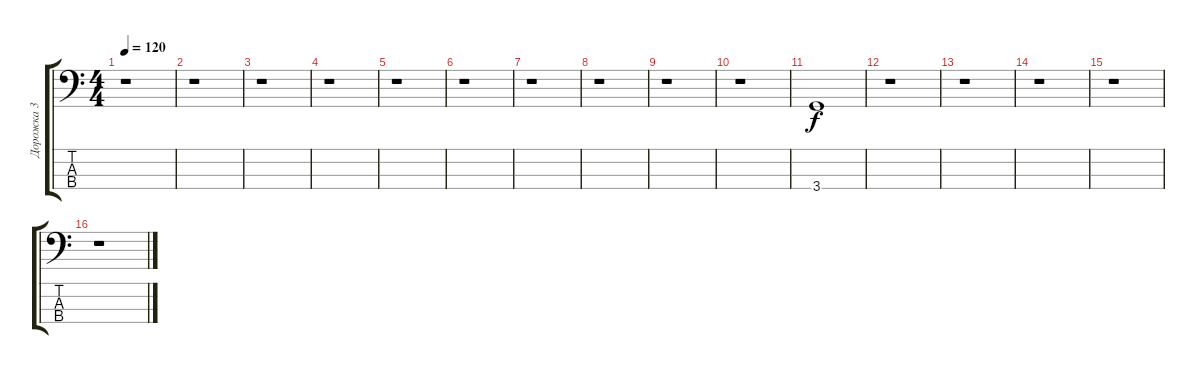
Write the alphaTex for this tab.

\track ("Дорожка 3" "Дорожка 3") {instrument electricbassfinger}
\staff {score tabs}
\tuning (G2 D2 A1 E1) {hide}
\ts (4 4)
\tempo 120
\clef f4
\ks c
r.1{dy f} |
r.1 |
r.1 |
r.1 |
r.1 |
r.1 |
r.1 |
r.1 |
r.1 |
r.1 |
3.4.1 |
r.1 |
r.1 |
r.1 |
r.1 |
r.1
